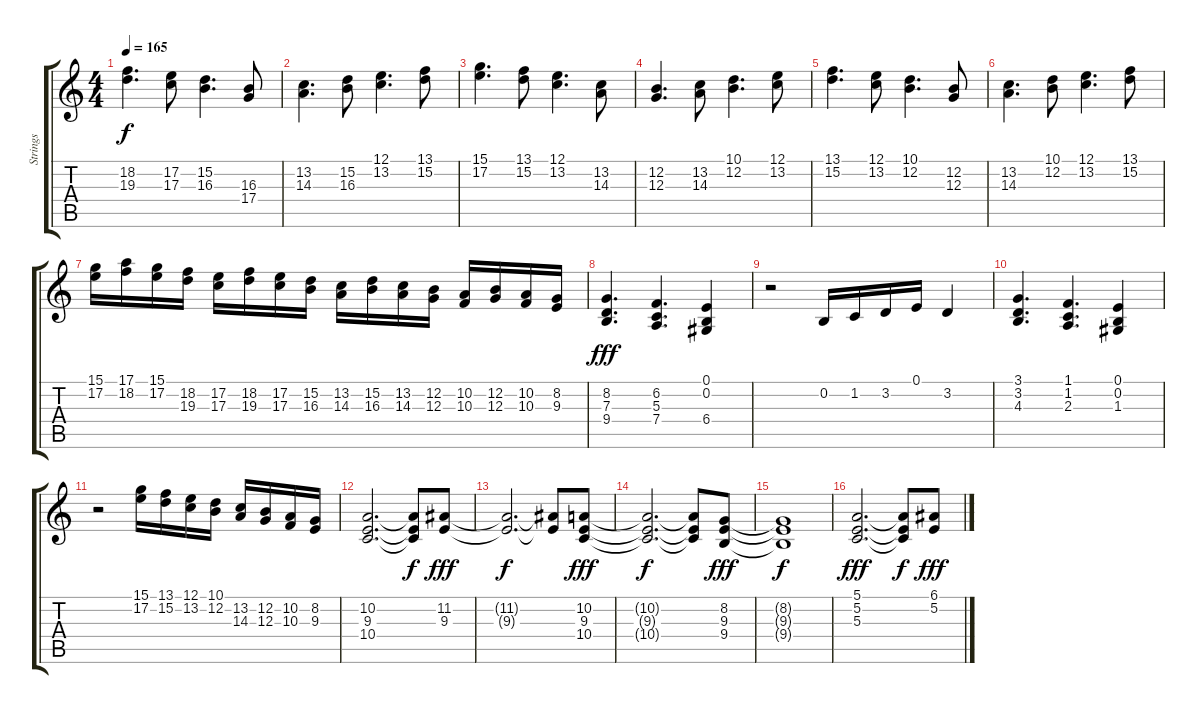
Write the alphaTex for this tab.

\track ("Strings" "Strings") {instrument stringensemble1}
\staff {score tabs}
\tuning (E4 B3 G3 D3 A2 E2) {hide}
\ts (4 4)
\tempo 165
\clef g2
\ks c
(18.2 19.3).4{d dy f} (17.2 17.3).8 (15.2 16.3).4{d} (16.3 17.4).8 |
(13.2 14.3).4{d} (15.2 16.3).8 (12.1 13.2).4{d} (13.1 15.2).8 |
(15.1 17.2).4{d} (13.1 15.2).8 (12.1 13.2).4{d} (13.2 14.3).8 |
(12.2 12.3).4{d} (13.2 14.3).8 (10.1 12.2).4{d} (12.1 13.2).8 |
(13.1 15.2).4{d} (12.1 13.2).8 (10.1 12.2).4{d} (12.2 12.3).8 |
(13.2 14.3).4{d} (10.1 12.2).8 (12.1 13.2).4{d} (13.1 15.2).8 |
(15.1 17.2).16 (17.1 18.2).16 (15.1 17.2).16 (18.2 19.3).16 (17.2 17.3).16 (18.2 19.3).16 (17.2 17.3).16 (15.2 16.3).16 (13.2 14.3).16 (15.2 16.3).16 (13.2 14.3).16 (12.2 12.3).16 (10.2 10.3).16 (12.2 12.3).16 (10.2 10.3).16 (8.2 9.3).16 |
(8.2 7.3 9.4).4{d dy fff} (6.2 5.3 7.4).4{d} (0.1 0.2 6.4).4 |
r.2 0.2.16 1.2.16 3.2.16 0.1.16 3.2.4 |
(3.1 3.2 4.3).4{d} (1.1 1.2 2.3).4{d} (0.1 0.2 1.3).4 |
r.2 (15.1 17.2).16 (13.1 15.2).16 (12.1 13.2).16 (10.1 12.2).16 (13.2 14.3).16 (12.2 12.3).16 (10.2 10.3).16 (8.2 9.3).16 |
(10.2 9.3 10.4).2{d} (10.2{t} 9.3{t} 10.4{t}).8{dy f} (11.2 9.3).8{dy fff} |
(11.2{t} 9.3{t}).2{d dy f} (11.2{t} 9.3{t}).8 (10.2 9.3 10.4).8{dy fff} |
(10.2{t} 9.3{t} 10.4{t}).2{d dy f} (10.2{t} 9.3{t} 10.4{t}).8 (8.2 9.3 9.4).8{dy fff} |
(8.2{t} 9.3{t} 9.4{t}).1{dy f} |
(5.1 5.2 5.3).2{d dy fff} (5.1{t} 5.2{t} 5.3{t}).8{dy f} (6.1 5.2).8{dy fff}
